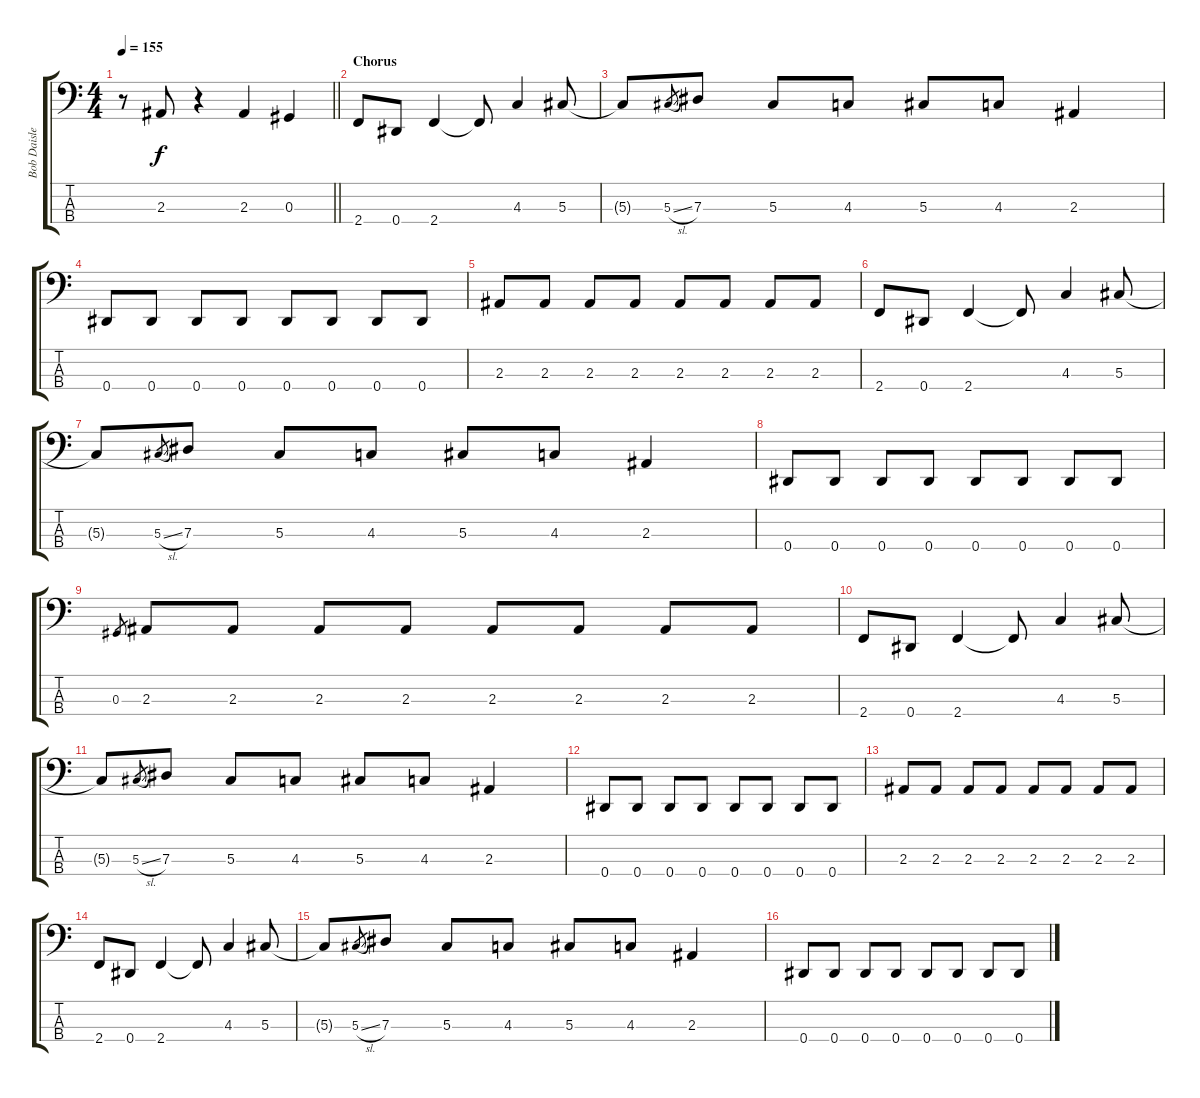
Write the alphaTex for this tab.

\track ("Bob Daisley - Bass" "Bob Daisle") {instrument electricbasspick}
\staff {score tabs}
\tuning (Gb2 Db2 Ab1 Eb1) {hide}
\ts (4 4)
\tempo 155
\clef f4
\barLineRight lightlight
\ks c
r.8{dy f} 2.3.8 r.4 2.3.4 0.3.4 |
\section ("" "Chorus")
2.4.8 0.4.8 2.4.4 2.4{t}.8 4.3.4 5.3.8 |
5.3{t}.8 5.3{sl}.8{gr} 7.3.8 5.3.8 4.3.8 5.3.8 4.3.8 2.3.4 |
0.4.8 0.4.8 0.4.8 0.4.8 0.4.8 0.4.8 0.4.8 0.4.8 |
2.3.8 2.3.8 2.3.8 2.3.8 2.3.8 2.3.8 2.3.8 2.3.8 |
2.4.8 0.4.8 2.4.4 2.4{t}.8 4.3.4 5.3.8 |
5.3{t}.8 5.3{sl}.8{gr} 7.3.8 5.3.8 4.3.8 5.3.8 4.3.8 2.3.4 |
0.4.8 0.4.8 0.4.8 0.4.8 0.4.8 0.4.8 0.4.8 0.4.8 |
0.3.8{gr} 2.3.8 2.3.8 2.3.8 2.3.8 2.3.8 2.3.8 2.3.8 2.3.8 |
2.4.8 0.4.8 2.4.4 2.4{t}.8 4.3.4 5.3.8 |
5.3{t}.8 5.3{sl}.8{gr} 7.3.8 5.3.8 4.3.8 5.3.8 4.3.8 2.3.4 |
0.4.8 0.4.8 0.4.8 0.4.8 0.4.8 0.4.8 0.4.8 0.4.8 |
2.3.8 2.3.8 2.3.8 2.3.8 2.3.8 2.3.8 2.3.8 2.3.8 |
2.4.8 0.4.8 2.4.4 2.4{t}.8 4.3.4 5.3.8 |
5.3{t}.8 5.3{sl}.8{gr} 7.3.8 5.3.8 4.3.8 5.3.8 4.3.8 2.3.4 |
0.4.8 0.4.8 0.4.8 0.4.8 0.4.8 0.4.8 0.4.8 0.4.8
